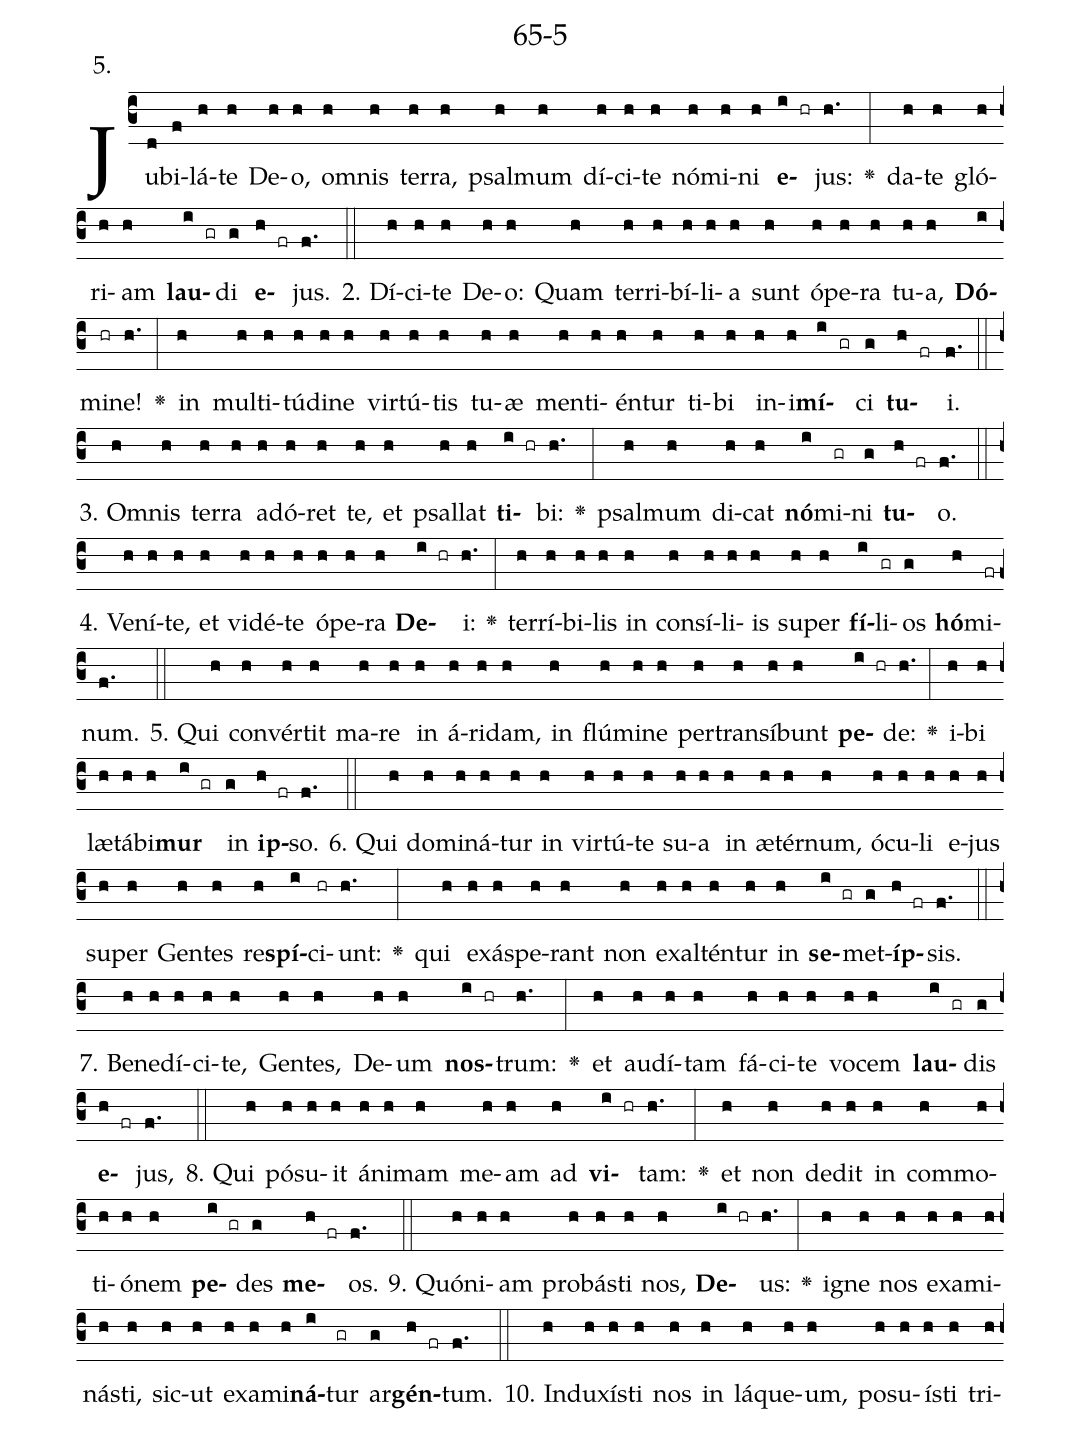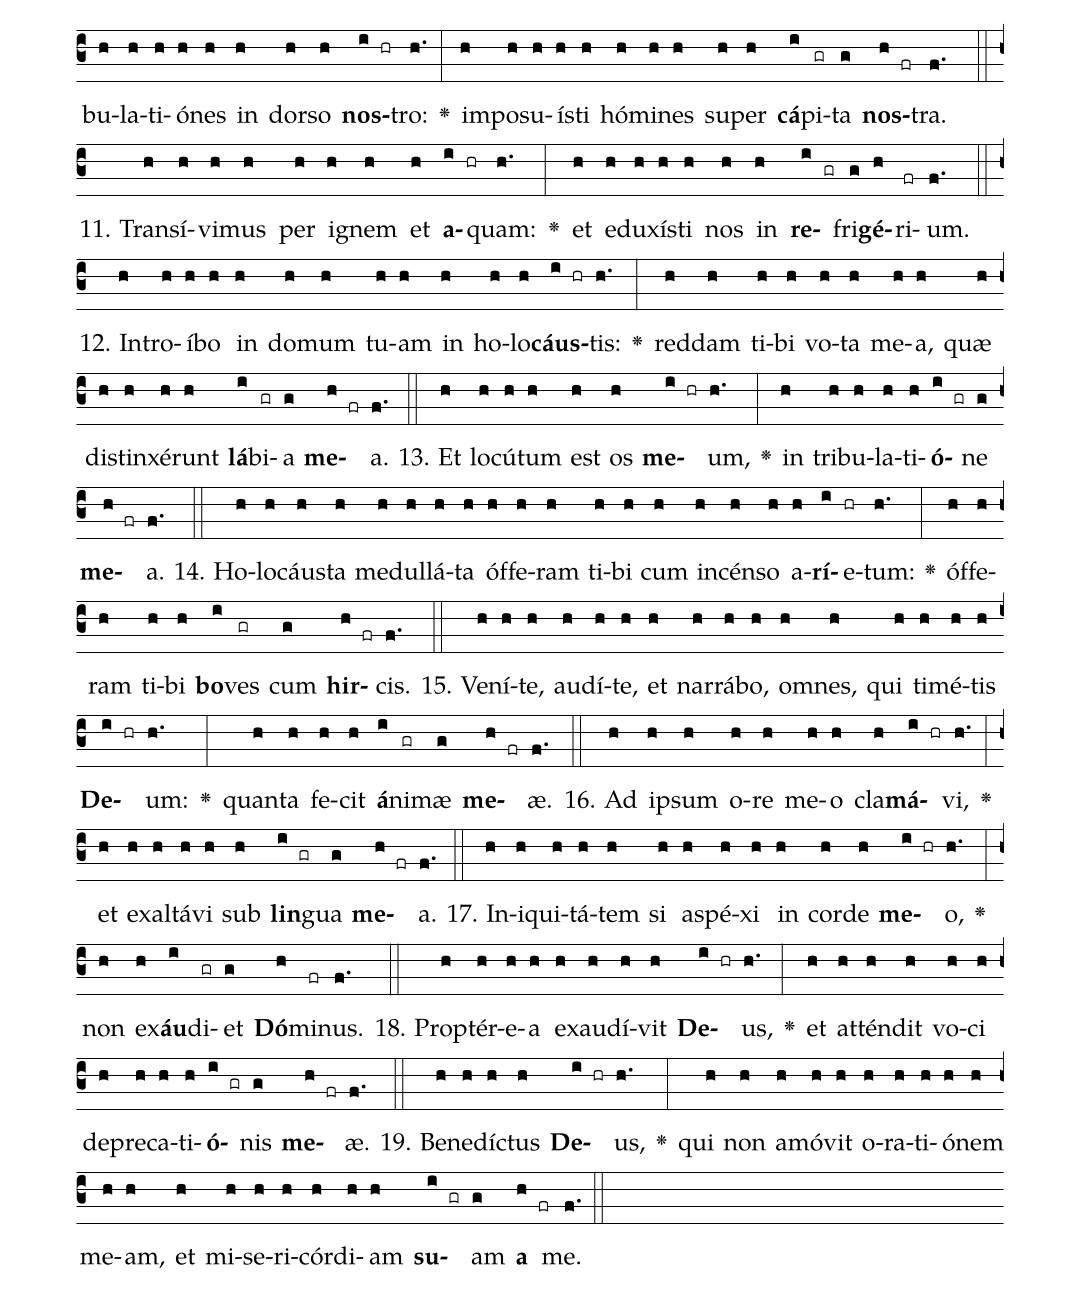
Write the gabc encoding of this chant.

name: 65-5;
annotation: 5.;
%%
(c3)Ju(d)bi(f)lá(h)te(h) De(h)o,(h) om(h)nis(h) ter(h)ra,(h) psal(h)mum(h) dí(h)ci(h)te(h) nó(h)mi(h)ni(h) <b>e</b>(i hr)jus:(h.) <v>\greheightstar</v>(:) da(h)te(h) gló(h)ri(h)am(h) <b>lau</b>(i gr)di(g) <b>e</b>(h fr)jus.(f.) (::)
2. Dí(h)ci(h)te(h) De(h)o:(h) Quam(h) ter(h)ri(h)bí(h)li(h)a(h) sunt(h) ó(h)pe(h)ra(h) tu(h)a,(h) <b>Dó</b>(i)mi(hr)ne!(h.) <v>\greheightstar</v>(:) in(h) mul(h)ti(h)tú(h)di(h)ne(h) vir(h)tú(h)tis(h) tu(h)æ(h) men(h)ti(h)én(h)tur(h) ti(h)bi(h) in(h)i(h)<b>mí</b>(i gr)ci(g) <b>tu</b>(h fr)i.(f.) (::)
3. Om(h)nis(h) ter(h)ra(h) ad(h)ó(h)ret(h) te,(h) et(h) psal(h)lat(h) <b>ti</b>(i hr)bi:(h.) <v>\greheightstar</v>(:) psal(h)mum(h) di(h)cat(h) <b>nó</b>(i)mi(gr)ni(g) <b>tu</b>(h fr)o.(f.) (::)
4. Ve(h)ní(h)te,(h) et(h) vi(h)dé(h)te(h) ó(h)pe(h)ra(h) <b>De</b>(i hr)i:(h.) <v>\greheightstar</v>(:) ter(h)rí(h)bi(h)lis(h) in(h) con(h)sí(h)li(h)is(h) su(h)per(h) <b>fí</b>(i)li(gr)os(g) <b>hó</b>(h)mi(fr)num.(f.) (::)
5. Qui(h) con(h)vér(h)tit(h) ma(h)re(h) in(h) á(h)ri(h)dam,(h) in(h) flú(h)mi(h)ne(h) per(h)trans(h)í(h)bunt(h) <b>pe</b>(i hr)de:(h.) <v>\greheightstar</v>(:) i(h)bi(h) læ(h)tá(h)bi(h)<b>mur</b>(i gr) in(g) <b>ip</b>(h fr)so.(f.) (::)
6. Qui(h) do(h)mi(h)ná(h)tur(h) in(h) vir(h)tú(h)te(h) su(h)a(h) in(h) æ(h)tér(h)num,(h) ó(h)cu(h)li(h) e(h)jus(h) su(h)per(h) Gen(h)tes(h) re(h)<b>spí</b>(i)ci(hr)unt:(h.) <v>\greheightstar</v>(:) qui(h) ex(h)ás(h)pe(h)rant(h) non(h) ex(h)al(h)tén(h)tur(h) in(h) <b>se</b>(i gr)met(g)<b>íp</b>(h fr)sis.(f.) (::)
7. Be(h)ne(h)dí(h)ci(h)te,(h) Gen(h)tes,(h) De(h)um(h) <b>nos</b>(i hr)trum:(h.) <v>\greheightstar</v>(:) et(h) au(h)dí(h)tam(h) fá(h)ci(h)te(h) vo(h)cem(h) <b>lau</b>(i gr)dis(g) <b>e</b>(h fr)jus,(f.) (::)
8. Qui(h) pó(h)su(h)it(h) á(h)ni(h)mam(h) me(h)am(h) ad(h) <b>vi</b>(i hr)tam:(h.) <v>\greheightstar</v>(:) et(h) non(h) de(h)dit(h) in(h) com(h)mo(h)ti(h)ó(h)nem(h) <b>pe</b>(i gr)des(g) <b>me</b>(h fr)os.(f.) (::)
9. Quón(h)i(h)am(h) pro(h)bás(h)ti(h) nos,(h) <b>De</b>(i hr)us:(h.) <v>\greheightstar</v>(:) i(h)gne(h) nos(h) ex(h)a(h)mi(h)nás(h)ti,(h) sic(h)ut(h) ex(h)a(h)mi(h)<b>ná</b>(i)tur(gr) ar(g)<b>gén</b>(h fr)tum.(f.) (::)
10. In(h)du(h)xís(h)ti(h) nos(h) in(h) lá(h)que(h)um,(h) po(h)su(h)ís(h)ti(h) tri(h)bu(h)la(h)ti(h)ó(h)nes(h) in(h) dor(h)so(h) <b>nos</b>(i hr)tro:(h.) <v>\greheightstar</v>(:) im(h)po(h)su(h)ís(h)ti(h) hó(h)mi(h)nes(h) su(h)per(h) <b>cá</b>(i)pi(gr)ta(g) <b>nos</b>(h fr)tra.(f.) (::)
11. Trans(h)í(h)vi(h)mus(h) per(h) i(h)gnem(h) et(h) <b>a</b>(i hr)quam:(h.) <v>\greheightstar</v>(:) et(h) e(h)du(h)xís(h)ti(h) nos(h) in(h) <b>re</b>(i gr)fri(g)<b>gé</b>(h)ri(fr)um.(f.) (::)
12. In(h)tro(h)í(h)bo(h) in(h) do(h)mum(h) tu(h)am(h) in(h) ho(h)lo(h)<b>cáus</b>(i hr)tis:(h.) <v>\greheightstar</v>(:) red(h)dam(h) ti(h)bi(h) vo(h)ta(h) me(h)a,(h) quæ(h) di(h)stin(h)xé(h)runt(h) <b>lá</b>(i)bi(gr)a(g) <b>me</b>(h fr)a.(f.) (::)
13. Et(h) lo(h)cú(h)tum(h) est(h) os(h) <b>me</b>(i hr)um,(h.) <v>\greheightstar</v>(:) in(h) tri(h)bu(h)la(h)ti(h)<b>ó</b>(i gr)ne(g) <b>me</b>(h fr)a.(f.) (::)
14. Ho(h)lo(h)cáus(h)ta(h) me(h)dul(h)lá(h)ta(h) óf(h)fe(h)ram(h) ti(h)bi(h) cum(h) in(h)cén(h)so(h) a(h)<b>rí</b>(i)e(hr)tum:(h.) <v>\greheightstar</v>(:) óf(h)fe(h)ram(h) ti(h)bi(h) <b>bo</b>(i)ves(gr) cum(g) <b>hir</b>(h fr)cis.(f.) (::)
15. Ve(h)ní(h)te,(h) au(h)dí(h)te,(h) et(h) nar(h)rá(h)bo,(h) om(h)nes,(h) qui(h) ti(h)mé(h)tis(h) <b>De</b>(i hr)um:(h.) <v>\greheightstar</v>(:) quan(h)ta(h) fe(h)cit(h) <b>á</b>(i)ni(gr)mæ(g) <b>me</b>(h fr)æ.(f.) (::)
16. Ad(h) ip(h)sum(h) o(h)re(h) me(h)o(h) cla(h)<b>má</b>(i hr)vi,(h.) <v>\greheightstar</v>(:) et(h) ex(h)al(h)tá(h)vi(h) sub(h) <b>lin</b>(i gr)gua(g) <b>me</b>(h fr)a.(f.) (::)
17. In(h)i(h)qui(h)tá(h)tem(h) si(h) a(h)spé(h)xi(h) in(h) cor(h)de(h) <b>me</b>(i hr)o,(h.) <v>\greheightstar</v>(:) non(h) ex(h)<b>áu</b>(i)di(gr)et(g) <b>Dó</b>(h)mi(fr)nus.(f.) (::)
18. Prop(h)tér(h)e(h)a(h) ex(h)au(h)dí(h)vit(h) <b>De</b>(i hr)us,(h.) <v>\greheightstar</v>(:) et(h) at(h)tén(h)dit(h) vo(h)ci(h) de(h)pre(h)ca(h)ti(h)<b>ó</b>(i gr)nis(g) <b>me</b>(h fr)æ.(f.) (::)
19. Be(h)ne(h)díc(h)tus(h) <b>De</b>(i hr)us,(h.) <v>\greheightstar</v>(:) qui(h) non(h) a(h)mó(h)vit(h) o(h)ra(h)ti(h)ó(h)nem(h) me(h)am,(h) et(h) mi(h)se(h)ri(h)cór(h)di(h)am(h) <b>su</b>(i gr)am(g) <b>a</b>(h fr) me.(f.) (::)
